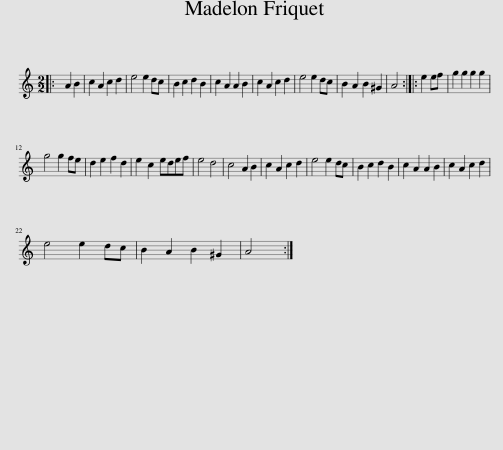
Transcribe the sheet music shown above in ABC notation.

X:1
L:1/8
M:2/2
I:linebreak $
K:C
V:1 treble
V:1
|: A2 B2 | c2 A2 c2 d2 | e4 e2 dc | B2 c2 d2 B2 | c2 A2 A2 B2 | %5
 c2 A2 c2 d2 | e4 e2 dc | B2 A2 B2 ^G2 | A4 :: e2 ef | %10
 g2 g2 g2 g2 |$ g4 g2 fe | d2 e2 f2 d2 | e2 c2 edef | e4 d4 | %15
 c4 A2 B2 | c2 A2 c2 d2 | e4 e2 dc | B2 c2 d2 B2 | c2 A2 A2 B2 | %20
 c2 A2 c2 d2 |$ e4 e2 dc | B2 A2 B2 ^G2 | A4 :| %24
